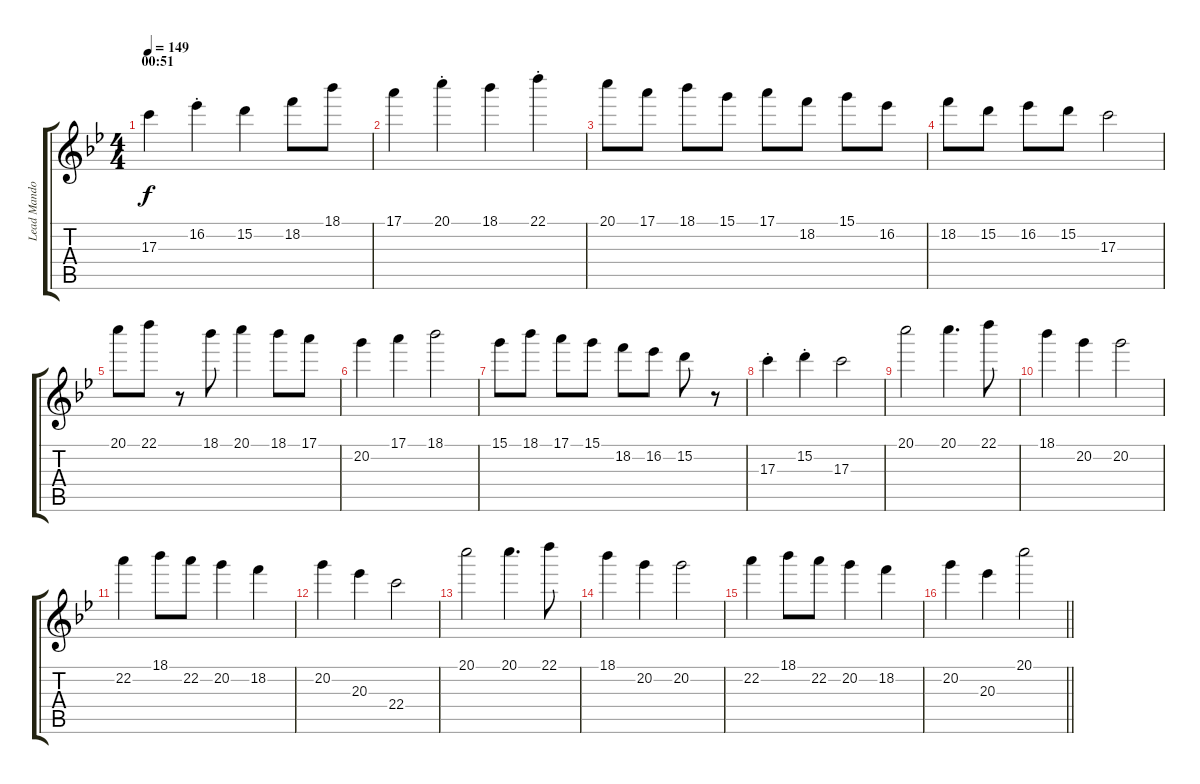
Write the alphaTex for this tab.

\track ("Lead Mandolin 1" "Lead Mando") {instrument acousticguitarnylon}
\staff {score tabs}
\tuning (E4 B3 G3 D3 A2 E2) {hide}
\ts (4 4)
\section ("" "00:51")
\tempo 149
\clef g2
\ks gminor
17.3.4{dy f} 16.2{st}.4 15.2.4 18.2.8 18.1.8 |
17.1.4 20.1{st}.4 18.1.4 22.1{st}.4 |
20.1.8 17.1.8 18.1.8 15.1.8 17.1.8 18.2.8 15.1.8 16.2.8 |
18.2.8 15.2.8 16.2.8 15.2.8 17.3.2 |
20.1.8 22.1.8 r.8 18.1.8 20.1.4 18.1.8 17.1.8 |
20.2.4 17.1.4 18.1.2 |
15.1.8 18.1.8 17.1.8 15.1.8 18.2.8 16.2.8 15.2.8 r.8 |
17.3{st}.4 15.2{st}.4 17.3.2 |
20.1.2 20.1.4{d} 22.1.8 |
18.1.4 20.2.4 20.2.2 |
22.2.4 18.1.8 22.2.8 20.2.4 18.2.4 |
20.2.4 20.3.4 22.4.2 |
20.1.2 20.1.4{d} 22.1.8 |
18.1.4 20.2.4 20.2.2 |
22.2.4 18.1.8 22.2.8 20.2.4 18.2.4 |
\barLineRight lightlight
20.2.4 20.3.4 20.1.2
